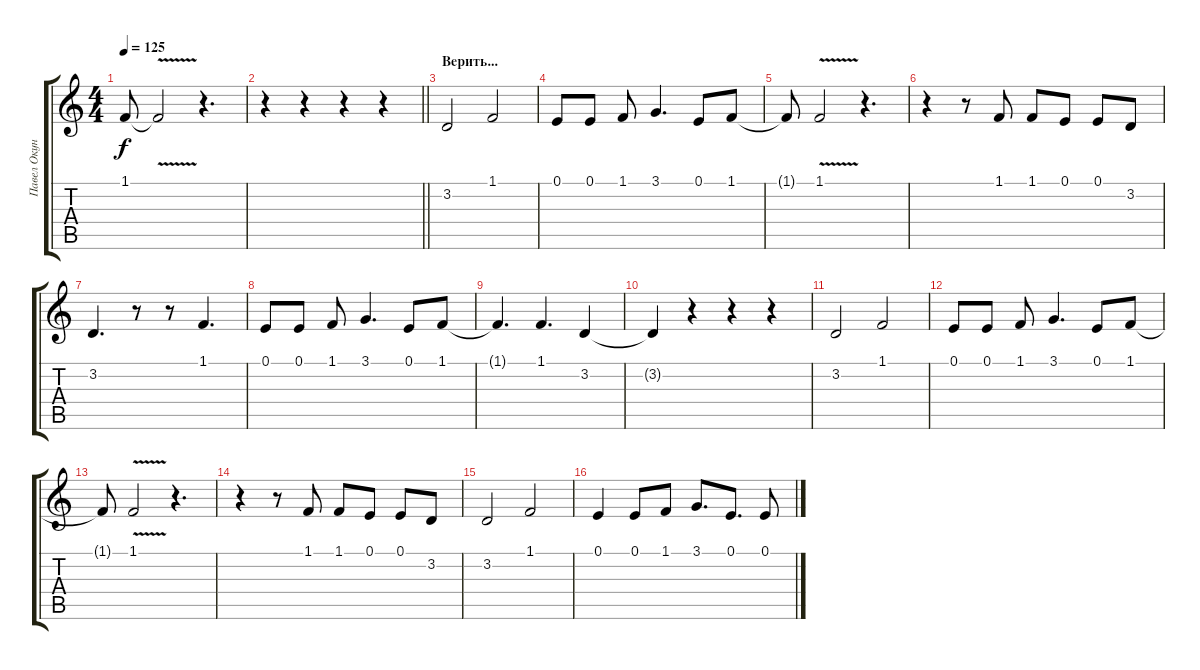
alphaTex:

\track ("Павел Окунев" "Павел Окун") {instrument frenchhorn}
\staff {score tabs}
\tuning (E4 B3 G3 D3 A2 E2) {hide}
\ts (4 4)
\tempo 125
\clef g2
\ks c
1.1{t}.8{dy f} 1.1{v t}.2 r.4{d} |
\barLineRight lightlight
r.4 r.4 r.4 r.4 |
\section ("" "Верить...")
3.2.2 1.1.2 |
0.1.8 0.1.8 1.1.8 3.1.4{d} 0.1.8 1.1.8 |
1.1{t}.8 1.1{v}.2 r.4{d} |
r.4 r.8 1.1.8 1.1.8 0.1.8 0.1.8 3.2.8 |
3.2.4{d} r.8 r.8 1.1.4{d} |
0.1.8 0.1.8 1.1.8 3.1.4{d} 0.1.8 1.1.8 |
1.1{t}.4{d} 1.1.4{d} 3.2.4 |
3.2{t}.4 r.4 r.4 r.4 |
3.2.2 1.1.2 |
0.1.8 0.1.8 1.1.8 3.1.4{d} 0.1.8 1.1.8 |
1.1{t}.8 1.1{v}.2 r.4{d} |
r.4 r.8 1.1.8 1.1.8 0.1.8 0.1.8 3.2.8 |
3.2.2 1.1.2 |
0.1.4 0.1.8 1.1.8 3.1.8{d} 0.1.8{d} 0.1.8
